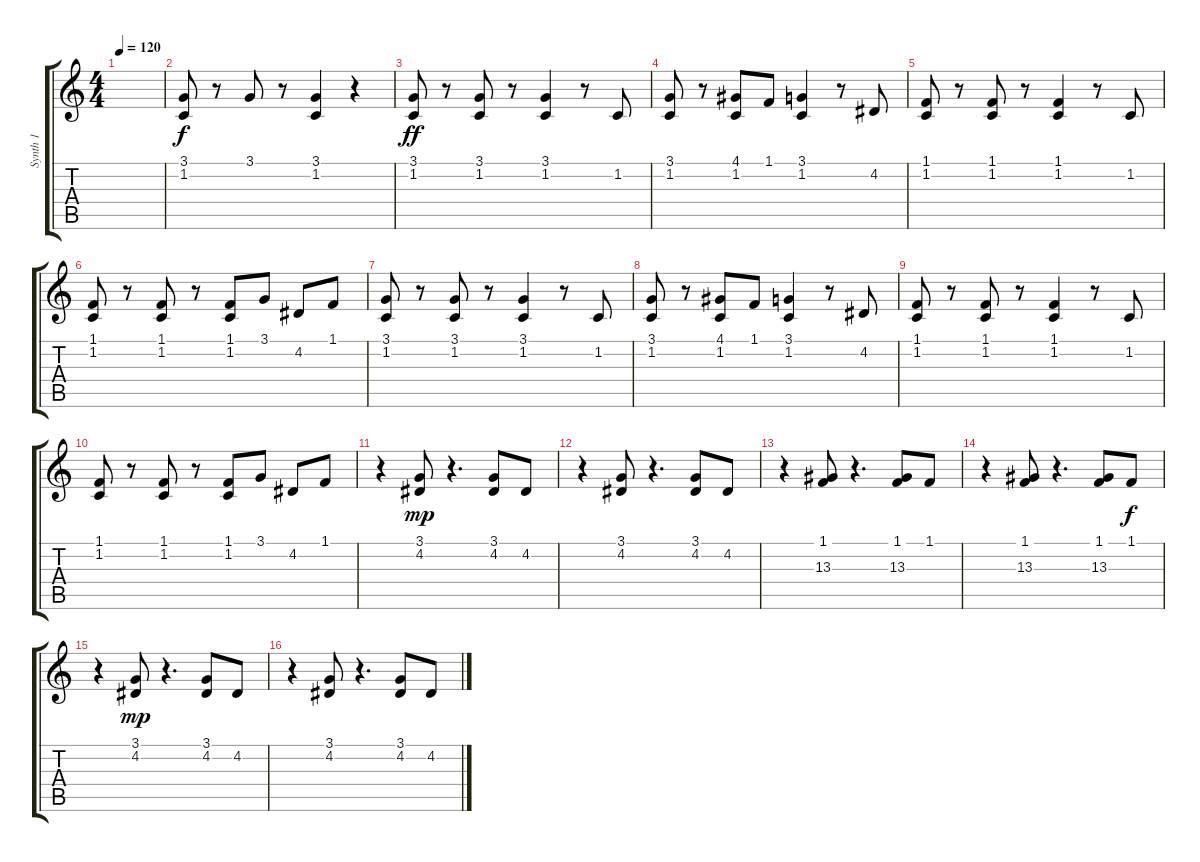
\track ("Synth 1" "Synth 1") {instrument lead1square}
\staff {score tabs}
\tuning (E4 B3 G3 D3 A2 E2) {hide}
\ts (4 4)
\tempo 120
\clef g2
\ks c
|
(3.1 1.2).8 r.8 3.1.8 r.8 (3.1 1.2).4 r.4 |
(3.1 1.2).8{dy ff} r.8 (3.1 1.2).8 r.8 (3.1 1.2).4 r.8 1.2.8 |
(3.1 1.2).8 r.8 (4.1 1.2).8 1.1.8 (3.1 1.2).4 r.8 4.2.8 |
(1.1 1.2).8 r.8 (1.1 1.2).8 r.8 (1.1 1.2).4 r.8 1.2.8 |
(1.1 1.2).8 r.8 (1.1 1.2).8 r.8 (1.1 1.2).8 3.1.8 4.2.8 1.1.8 |
(3.1 1.2).8 r.8 (3.1 1.2).8 r.8 (3.1 1.2).4 r.8 1.2.8 |
(3.1 1.2).8 r.8 (4.1 1.2).8 1.1.8 (3.1 1.2).4 r.8 4.2.8 |
(1.1 1.2).8 r.8 (1.1 1.2).8 r.8 (1.1 1.2).4 r.8 1.2.8 |
(1.1 1.2).8 r.8 (1.1 1.2).8 r.8 (1.1 1.2).8 3.1.8 4.2.8 1.1.8 |
r.4 (3.1 4.2).8{dy mp} r.4{d} (3.1 4.2).8 4.2.8 |
r.4 (3.1 4.2).8 r.4{d} (3.1 4.2).8 4.2.8 |
r.4 (1.1 13.3).8 r.4{d} (1.1 13.3).8 1.1.8 |
r.4 (1.1 13.3).8 r.4{d} (1.1 13.3).8 1.1.8{dy f} |
r.4 (3.1 4.2).8{dy mp} r.4{d} (3.1 4.2).8 4.2.8 |
r.4 (3.1 4.2).8 r.4{d} (3.1 4.2).8 4.2.8
